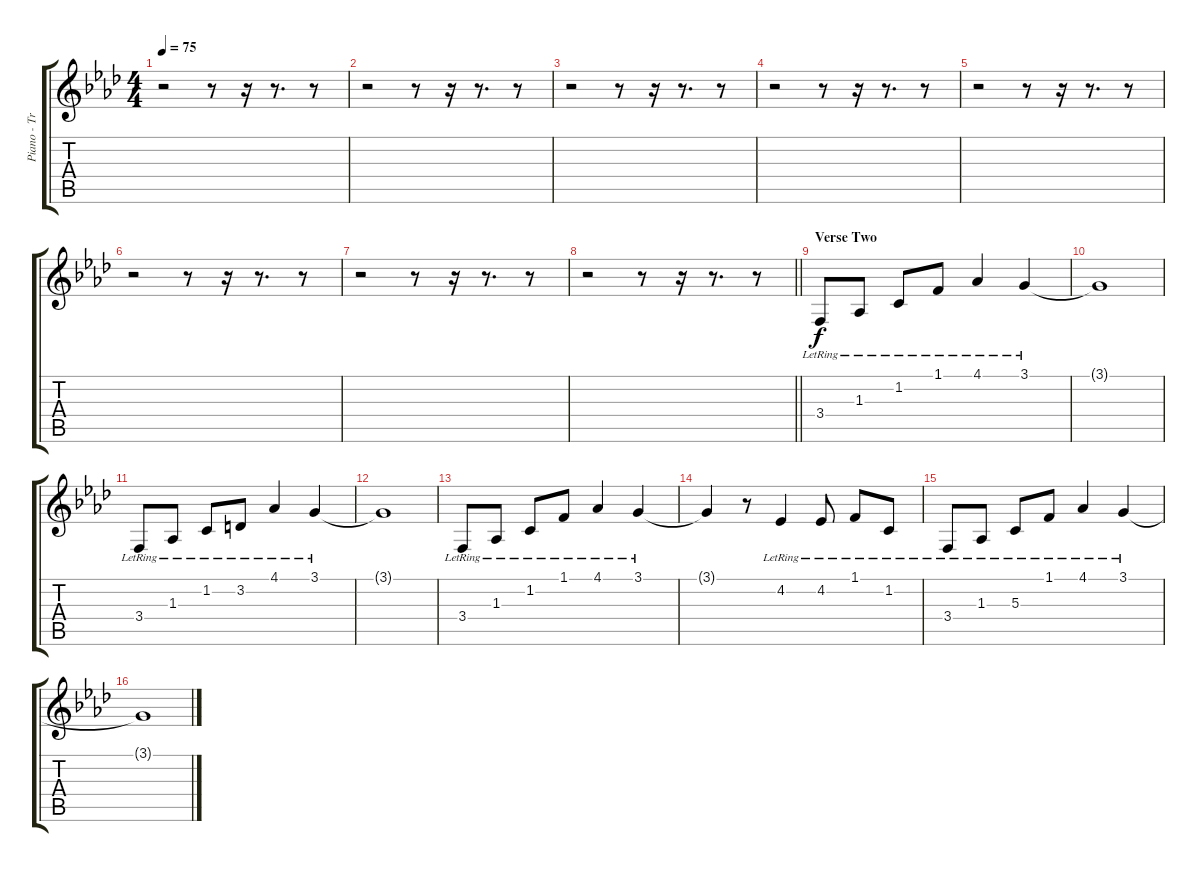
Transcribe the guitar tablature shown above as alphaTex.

\track ("Piano - Treble" "Piano - Tr") {instrument acousticgrandpiano}
\staff {score tabs}
\tuning (E4 B3 G3 D3 A2 E2) {hide}
\ts (4 4)
\tempo 75
\clef g2
\ks ab
r.2{dy f} r.8 r.16 r.8{d} r.8 |
r.2 r.8 r.16 r.8{d} r.8 |
r.2 r.8 r.16 r.8{d} r.8 |
r.2 r.8 r.16 r.8{d} r.8 |
r.2 r.8 r.16 r.8{d} r.8 |
r.2 r.8 r.16 r.8{d} r.8 |
r.2 r.8 r.16 r.8{d} r.8 |
\barLineRight lightlight
r.2 r.8 r.16 r.8{d} r.8 |
\section ("" "Verse Two")
3.4{lr}.8 1.3{lr}.8 1.2{lr}.8 1.1{lr}.8 4.1{lr}.4 3.1{lr}.4 |
3.1{t}.1 |
3.4{lr}.8 1.3{lr}.8 1.2{lr}.8 3.2{lr}.8 4.1{lr}.4 3.1{lr}.4 |
3.1{t}.1 |
3.4{lr}.8 1.3{lr}.8 1.2{lr}.8 1.1{lr}.8 4.1{lr}.4 3.1{lr}.4 |
3.1{t}.4 r.8 4.2{lr}.4 4.2{lr}.8 1.1{lr}.8 1.2{lr}.8 |
3.4{lr}.8 1.3{lr}.8 5.3{lr}.8 1.1{lr}.8 4.1{lr}.4 3.1{lr}.4 |
3.1{t}.1
